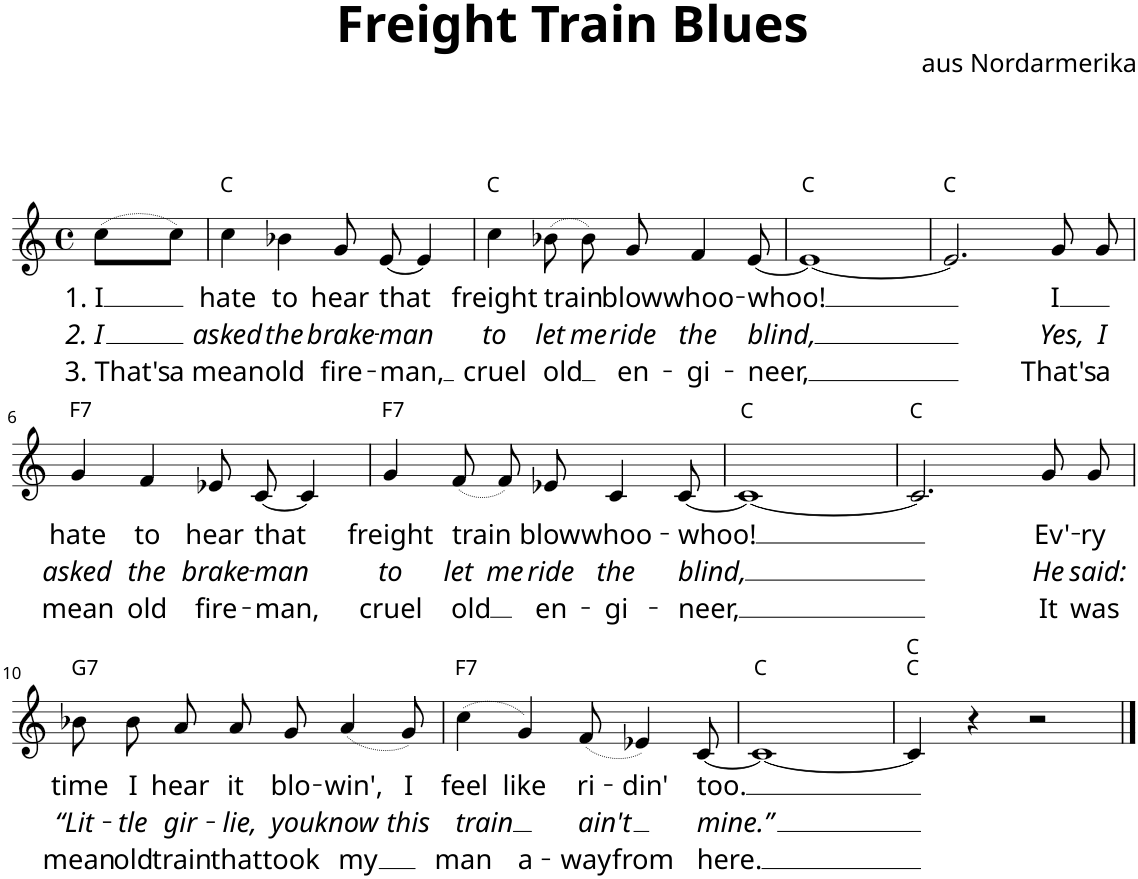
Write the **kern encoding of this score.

**kern	**text	**text	**text
*part1	*part1	*part1	*part1
*staff1	*staff1	*staff1	*staff1
*I"Voice	*	*	*
*I'Voice	*	*	*
*clefG2	*	*	*
*k[]	*	*	*
*M4/4	*	*	*
*met(c)	*	*	*
=1	=1	=1	=1
!	!LO:LY:b	!LO:LY:b	!LO:LY:b
(8cc\L	1. I	2. I	3. That's
!	!	!	!LO:LY:b
8cc\J)	.	.	a
=2	=2	=2	=2
!LO:TX:a:t=C	!	!	!
!	!LO:LY:b	!LO:LY:b	!LO:LY:b
4cc\	hate	asked	mean
!	!LO:LY:b	!LO:LY:b	!LO:LY:b
4b-X\	to	the	old
!	!LO:LY:b	!LO:LY:b	!LO:LY:b
8g/	hear	brake-	fire-
!	!LO:LY:b	!LO:LY:b	!LO:LY:b
[8e/	that	-man	-man,
4e/]	.	.	.
=3	=3	=3	=3
!LO:TX:a:t=C	!	!	!
!	!LO:LY:b	!LO:LY:b	!LO:LY:b
4cc\	freight	to	cruel
!	!LO:LY:b	!LO:LY:b	!LO:LY:b
(8b-X\	train	let	old
!	!	!LO:LY:b	!
8b-\)	.	me	.
!	!LO:LY:b	!LO:LY:b	!LO:LY:b
8g/	blow	ride	en-
!	!LO:LY:b	!LO:LY:b	!LO:LY:b
4f/	whoo-	the	-gi-
!	!LO:LY:b	!LO:LY:b	!LO:LY:b
[8e/	-whoo!	blind,	-neer,
=4	=4	=4	=4
!LO:TX:a:t=C	!	!	!
1e_	.	.	.
=5	=5	=5	=5
!LO:TX:a:t=C	!	!	!
2.e/]	.	.	.
!	!LO:LY:b	!LO:LY:b	!LO:LY:b
8g/	I	Yes,	That's
!	!	!LO:LY:b	!LO:LY:b
8g/	.	I	a
!!LO:LB:g=z
=6	=6	=6	=6
!LO:TX:a:t=F7	!	!	!
!	!LO:LY:b	!LO:LY:b	!LO:LY:b
4g/	hate	asked	mean
!	!LO:LY:b	!LO:LY:b	!LO:LY:b
4f/	to	the	old
!	!LO:LY:b	!LO:LY:b	!LO:LY:b
8e-X/	hear	brake-	fire-
!	!LO:LY:b	!LO:LY:b	!LO:LY:b
[8c/	that	-man	-man,
4c/]	.	.	.
=7	=7	=7	=7
!LO:TX:a:t=F7	!	!	!
!	!LO:LY:b	!LO:LY:b	!LO:LY:b
4g/	freight	to	cruel
!	!LO:LY:b	!LO:LY:b	!LO:LY:b
(8f/	train	let	old
!	!	!LO:LY:b	!
8f/)	.	me	.
!	!LO:LY:b	!LO:LY:b	!LO:LY:b
8e-X/	blow	ride	en-
!	!LO:LY:b	!LO:LY:b	!LO:LY:b
4c/	whoo-	the	-gi-
!	!LO:LY:b	!LO:LY:b	!LO:LY:b
[8c/	-whoo!	blind,	-neer,
=8	=8	=8	=8
!LO:TX:a:t=C	!	!	!
1c_	.	.	.
=9	=9	=9	=9
!LO:TX:a:t=C	!	!	!
2.c/]	.	.	.
!	!LO:LY:b	!LO:LY:b	!LO:LY:b
8g/	Ev'-	He	It
!	!LO:LY:b	!LO:LY:b	!LO:LY:b
8g/	-ry	said:	was
!!LO:LB:g=z
=10	=10	=10	=10
!LO:TX:a:t=G7	!	!	!
!	!LO:LY:b	!LO:LY:b	!LO:LY:b
8b-X\	time	“Lit-	mean
!	!LO:LY:b	!LO:LY:b	!LO:LY:b
8b-\	I	-tle	old
!	!LO:LY:b	!LO:LY:b	!LO:LY:b
8a/	hear	gir-	train
!	!LO:LY:b	!LO:LY:b	!LO:LY:b
8a/	it	-lie,	that
!	!LO:LY:b	!LO:LY:b	!LO:LY:b
8g/	blo-	you	took
!	!LO:LY:b	!LO:LY:b	!LO:LY:b
(4a/	-win',	know	my
!	!LO:LY:b	!LO:LY:b	!
8g/)	I	this	.
=11	=11	=11	=11
!LO:TX:a:t=F7	!	!	!
!	!LO:LY:b	!LO:LY:b	!LO:LY:b
(4cc\	feel	train	man
!	!LO:LY:b	!	!LO:LY:b
4g/)	like	.	a-
!	!LO:LY:b	!LO:LY:b	!LO:LY:b
(8f/	ri-	ain't	-way
!	!LO:LY:b	!	!LO:LY:b
4e-X/)	-din'	.	from
!	!LO:LY:b	!LO:LY:b	!LO:LY:b
[8c/	too.	mine.”	here.
=12	=12	=12	=12
!LO:TX:a:t=C	!	!	!
1c_	.	.	.
=13	=13	=13	=13
!LO:TX:a:t=C	!	!	!
!LO:TX:a:t=C	!	!	!
4c/]	.	.	.
4r	.	.	.
2r	.	.	.
==	==	==	==
*-	*-	*-	*-
